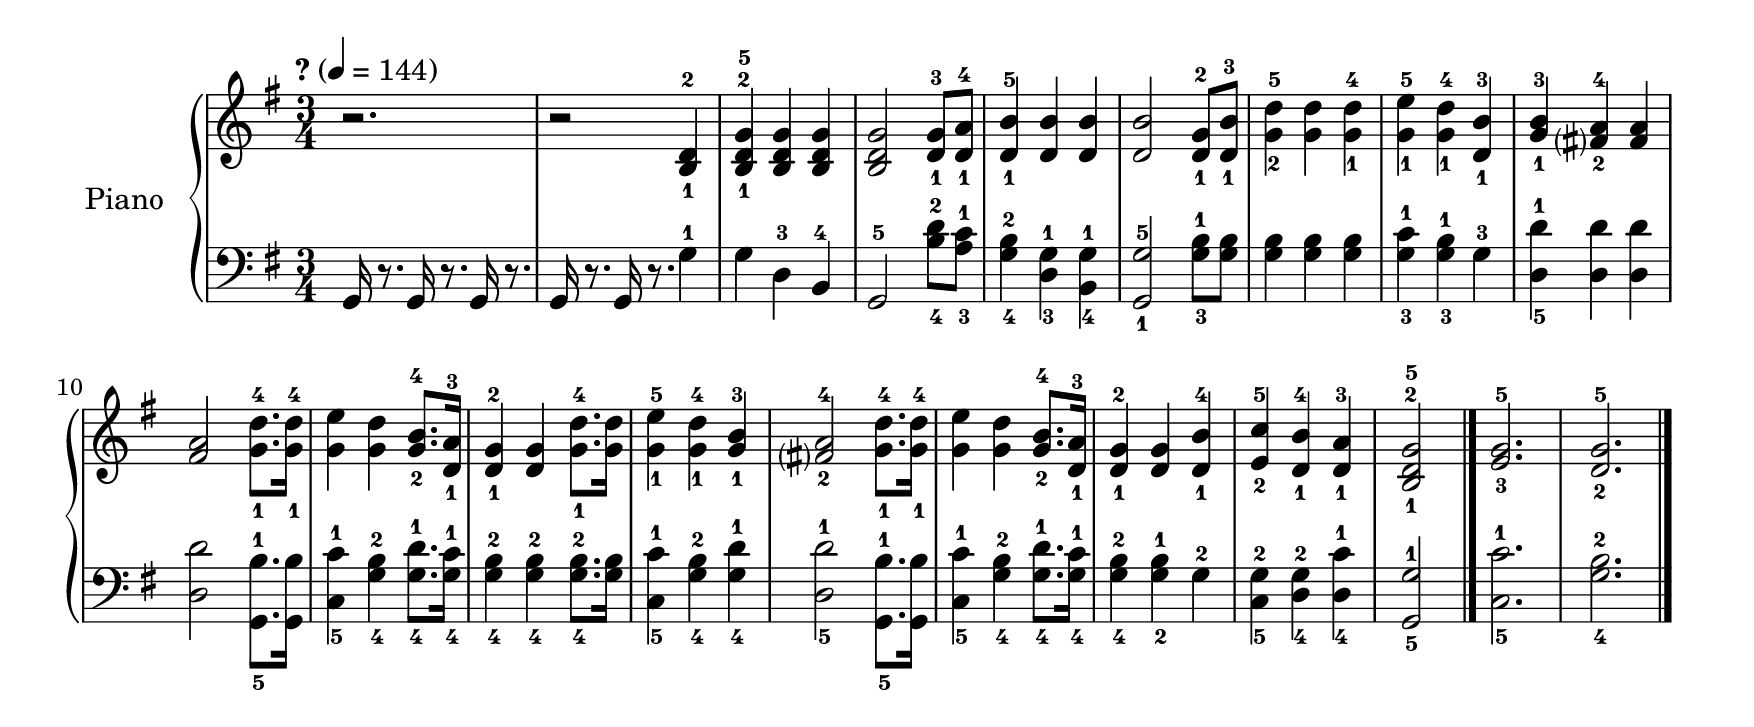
\version "2.24.0"

% https://lilypond.org/doc/v2.22/Documentation/learning/staff-groups
% https://lilypond.org/doc/v2.22/Documentation/learning/solo-piano

% meta.ly

meta = {

  % https://en.wikipedia.org/wiki/Tempo#Basic_tempo_markings
  \tempo "?" 4 = 144

  % \numericTimeSignature
  \time 3/4

  % https://lilypond.org/doc/v2.23/Documentation/notation/bars#bar-numbers

  \key g \major

}


% upper.ly

upper = \fixed c' {

  \meta
  \clef "treble"

  % https://lilypond.org/doc/v2.24/Documentation/notation/inside-the-staff#fingering-instructions
  % <g' ais>8^\markup{\small "24"}
  % <g ais>8^\markup{\small "24"}
  % <ees aes>8^\markup{\small "24"}
  % <d-1 g-3>8

  | r2. | r2

  % \textMark "A"
  <b,-1 d-2>4 | <b,-1 d-2 g-5>4 4 4 | 2 <d-1 g-3>8 <d-1 a-4> | <d-1 b-5>4 4 4 | 2

  % \textMark "B"
  <d-1 g-2>8 <d-1 b-3> | <g-2 d'-5>4 4 <g-1 d'-4>4 | <g-1 e'-5> <g-1 d'-4> <d-1 b-3> | <g-1 b-3> <fis?-2 a-4>4 4 | 2

  \repeat unfold 2 {
    
    % \textMark "C"
    <g-1 d'-4>8. <g-1 d'-4>16 | <e' g>4 <d' g> <g-2 b-4>8. <d-1 a-3>16 | <d-1 g-2>4 4
    
    \volta 1 {
      % \textMark "D"
      <g-1 d'-4>8. 16 | <g-1 e'-5>4 <g-1 d'-4> <g-1 b-3> <fis?-2 a-4>2
    }
    
    \volta 2 {
      % \textMark "E"
      <d-1 b-4>4 | <e-2 c'-5> <d-1 b-4> <d-1 a-3> | \partial 2 { <b,-1 d-2 g-5>2 } | \bar "|." <e-3 g-5>2. | <d-2 g-5>2. | \fine
    }

  }

}

% lower.ly

lower = \fixed c {

  \meta
  \clef "bass"

  \repeat unfold 5 { g,16 r8. }

  g4-1 | 4 d-3 b,-4 | g,2-5   <d'-2 b-4>8 <c'-1 a-3> | <b-2 g-4>4 <g-1 d-3> <g-1 b,-4> | <g,-1 g-5>2

  <b-1 g-3>8 8 | 4 4 4 | <c'-1 g-3> <b-1 g-3> g-3 | <d'-1 d-5>4 4 4 | 2

  \repeat unfold 2 {

    <b-1 g,-5>8. 16 | <c'-1 c-5>4 <b-2 g-4> <d'-1 g-4>8. <c'-1 g-4>16 | <b-2 g-4>4 

    \alternative {

      \volta 1 { <b-2 g-4>4 <b-2 g-4>8. 16 | <c'-1 c-5>4 <b-2 g-4> <d'-1 g-4> | <d'-1 d-5>2 }

      \volta 2 { <b-1 g-2>4 g4-2 | <g-2 c-5>4 <g-2 d-4> <c'-1 d-4> | \partial 2 { <g-1 g,-5>2 } | \bar "|." | <c'-1 c-5>2. | <b-2 g-4>2. | \fine }

    }

  }

}


% https://lilypond.org/doc/v2.24/Documentation/notation/setting-the-staff-size
#(set-global-staff-size 26)

% https://lilypond.org/doc/v2.24/Documentation/notation/paper-size-and-automatic-scaling
% #(set-default-paper-size "a4" 'landscape)
#(set-default-paper-size "a4landscape" )

\score {

  \new PianoStaff \with { instrumentName = "Piano" } <<
    \new Staff = "upper" { \set Staff.midiMaximumVolume = #0.8 \upper }
    \new Staff = "lower" { \set Staff.midiMaximumVolume = #1.0 \lower }
  >>

  \layout {

    % \override Score.BarNumber.break-visibility = ##(#t #t #t)

    % https://lilypond.org/doc/v2.24/Documentation/notation/setting-the-staff-size
    % too tight
    % #(layout-set-staff-size 26)

  }

  \midi { }

}
